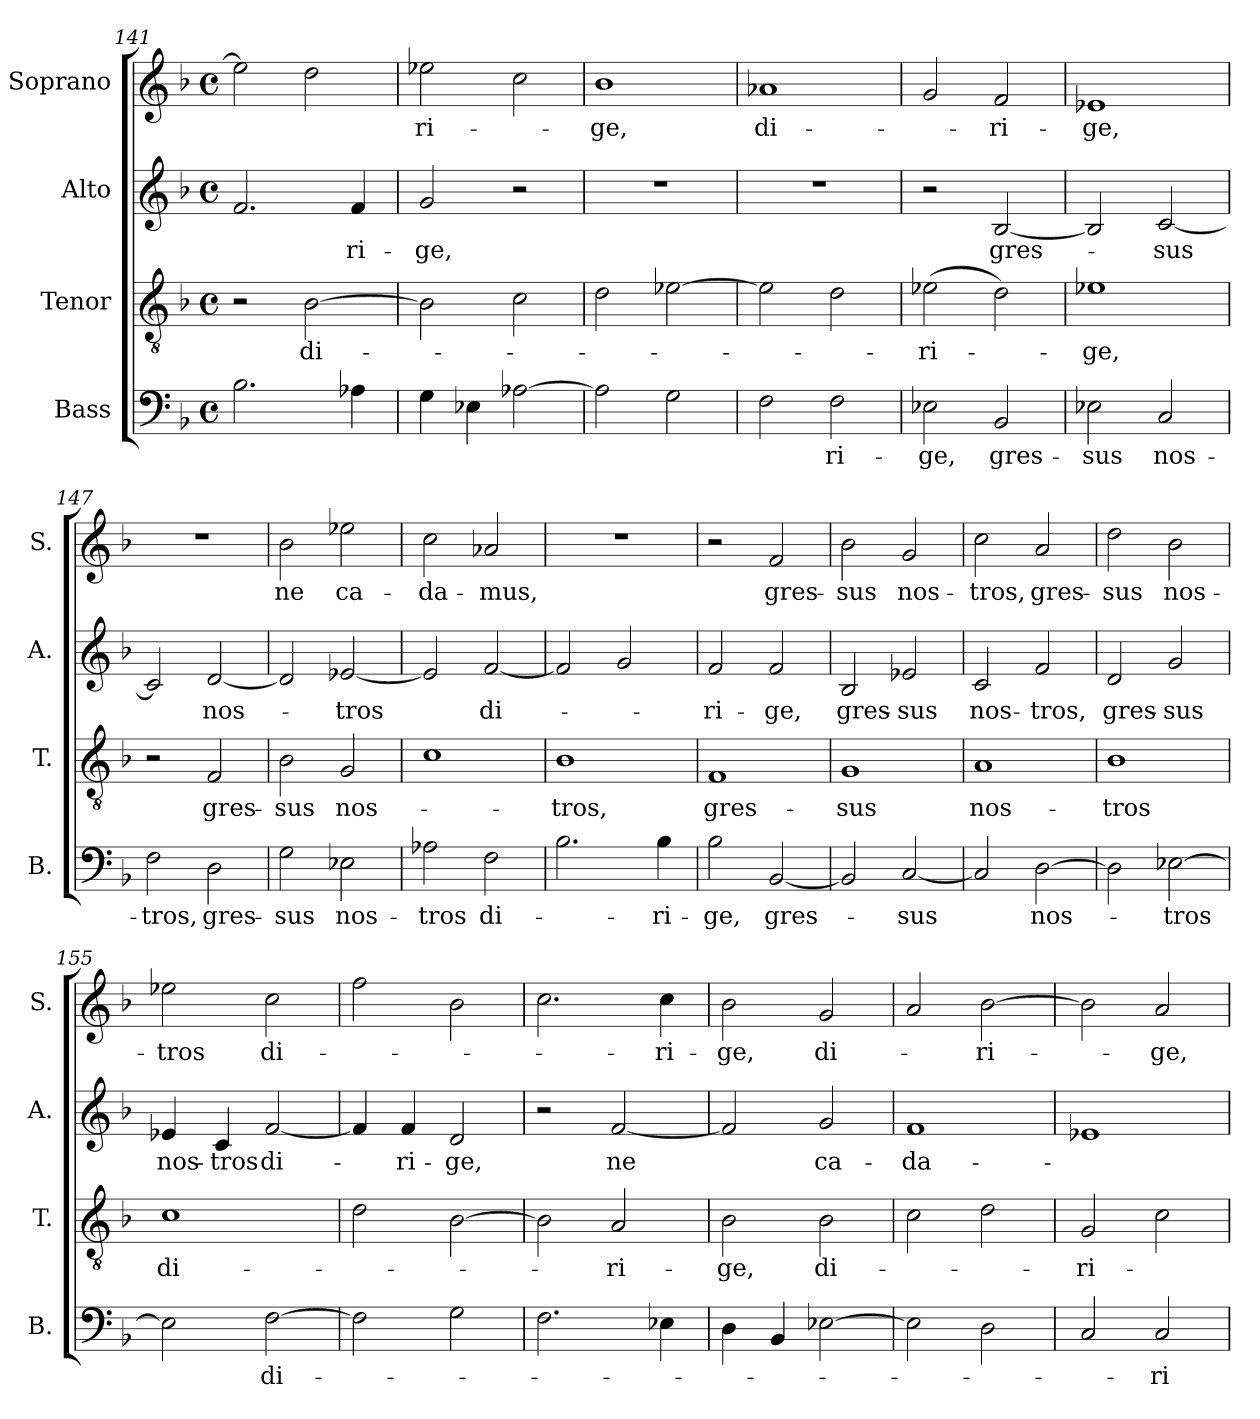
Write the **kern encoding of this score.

**kern	**text	**kern	**text	**kern	**text	**kern	**text
*part4	*part4	*part3	*part3	*part2	*part2	*part1	*part1
*staff4	*staff4	*staff3	*staff3	*staff2	*staff2	*staff1	*staff1
*I"Bass	*	*I"Tenor	*	*I"Alto	*	*I"Soprano	*
*I'B.	*	*I'T.	*	*I'A.	*	*I'S.	*
*clefF4	*	*clefGv2	*	*clefG2	*	*clefG2	*
*ITrd7c12	*	*ITrd7c12	*	*	*	*	*
*k[b-]	*	*k[b-]	*	*k[b-]	*	*k[b-]	*
*F:	*	*F:	*	*F:	*	*F:	*
*M4/4	*	*M4/4	*	*M4/4	*	*M4/4	*
*met(c)	*	*met(c)	*	*met(c)	*	*met(c)	*
=141	=141	=141	=141	=141	=141	=141	=141
2.BB-\	.	2r	.	2.f/	.	2ee-\]	.
!	!	!	!LO:LY:b	!	!	!	!
.	.	[2BB-\	di-	.	.	2dd\	.
!	!	!	!	!	!LO:LY:b	!	!
4AA-X\	.	.	.	4f/	-ri-	.	.
=142	=142	=142	=142	=142	=142	=142	=142
!	!	!	!	!	!LO:LY:b	!	!LO:LY:b
4GG\	.	2BB-\]	.	2g/	-ge,	2ee-X\	-ri-
4EE-X\	.	.	.	.	.	.	.
[2AA-X\	.	2C\	.	2r	.	2cc\	.
=143	=143	=143	=143	=143	=143	=143	=143
!	!	!	!	!	!	!	!LO:LY:b
2AA-\]	.	2D\	.	1r	.	1b-	-ge,
2GG\	.	[2E-X\	.	.	.	.	.
=144	=144	=144	=144	=144	=144	=144	=144
!	!	!	!	!	!	!	!LO:LY:b
2FF\	.	2E-\]	.	1r	.	1a-X	di-
!	!LO:LY:b	!	!	!	!	!	!
2FF\	-ri-	2D\	.	.	.	.	.
=145	=145	=145	=145	=145	=145	=145	=145
!	!LO:LY:b	!	!LO:LY:b	!	!	!	!
2EE-X\	-ge,	(>2E-X\	-ri-	2r	.	2g/	.
!	!LO:LY:b	!	!	!	!LO:LY:b	!	!LO:LY:b
2BBB-/	gres-	2D\)	.	[2B-/	gres-	2f/	-ri-
=146	=146	=146	=146	=146	=146	=146	=146
!	!LO:LY:b	!	!LO:LY:b	!	!	!	!LO:LY:b
2EE-X\	-sus	1E-X	-ge,	2B-/]	.	1e-X	-ge,
!	!LO:LY:b	!	!	!	!LO:LY:b	!	!
2CC/	nos-	.	.	[2c/	-sus	.	.
=147	=147	=147	=147	=147	=147	=147	=147
!	!LO:LY:b	!	!	!	!	!	!
2FF\	-tros,	2r	.	2c/]	.	1r	.
!	!LO:LY:b	!	!LO:LY:b	!	!LO:LY:b	!	!
2DD\	gres-	2FF/	gres-	[2d/	nos-	.	.
!!LO:LB:g=z
=148	=148	=148	=148	=148	=148	=148	=148
!	!LO:LY:b	!	!LO:LY:b	!	!	!	!LO:LY:b
2GG\	-sus	2BB-\	-sus	2d/]	.	2b-\	ne
!	!LO:LY:b	!	!LO:LY:b	!	!LO:LY:b	!	!LO:LY:b
2EE-X\	nos-	2GG/	nos-	[2e-X/	-tros	2ee-X\	ca-
=149	=149	=149	=149	=149	=149	=149	=149
!	!LO:LY:b	!	!	!	!	!	!LO:LY:b
2AA-X\	-tros	1C	.	2e-/]	.	2cc\	-da-
!	!LO:LY:b	!	!	!	!LO:LY:b	!	!LO:LY:b
2FF\	di-	.	.	[2f/	di-	2a-X/	-mus,
=150	=150	=150	=150	=150	=150	=150	=150
!	!	!	!LO:LY:b	!	!	!	!
2.BB-\	.	1BB-	-tros,	2f/]	.	1r	.
.	.	.	.	2g/	.	.	.
!	!LO:LY:b	!	!	!	!	!	!
4BB-\	-ri-	.	.	.	.	.	.
=151	=151	=151	=151	=151	=151	=151	=151
!	!LO:LY:b	!	!LO:LY:b	!	!LO:LY:b	!	!
2BB-\	-ge,	1FF	gres-	2f/	-ri-	2r	.
!	!LO:LY:b	!	!	!	!LO:LY:b	!	!LO:LY:b
[2BBB-/	gres-	.	.	2f/	-ge,	2f/	gres-
=152	=152	=152	=152	=152	=152	=152	=152
!	!	!	!LO:LY:b	!	!LO:LY:b	!	!LO:LY:b
2BBB-/]	.	1GG	-sus	2B-/	gres-	2b-\	-sus
!	!LO:LY:b	!	!	!	!LO:LY:b	!	!LO:LY:b
[2CC/	-sus	.	.	2e-X/	-sus	2g/	nos-
=153	=153	=153	=153	=153	=153	=153	=153
!	!	!	!LO:LY:b	!	!LO:LY:b	!	!LO:LY:b
2CC/]	.	1AA	nos-	2c/	nos-	2cc\	-tros,
!	!LO:LY:b	!	!	!	!LO:LY:b	!	!LO:LY:b
[2DD\	nos-	.	.	2f/	-tros,	2a/	gres-
=154	=154	=154	=154	=154	=154	=154	=154
!	!	!	!LO:LY:b	!	!LO:LY:b	!	!LO:LY:b
2DD\]	.	1BB-	-tros	2d/	gres-	2dd\	-sus
!	!LO:LY:b	!	!	!	!LO:LY:b	!	!LO:LY:b
[2EE-X\	-tros	.	.	2g/	-sus	2b-\	nos-
=155	=155	=155	=155	=155	=155	=155	=155
!	!	!	!LO:LY:b	!	!LO:LY:b	!	!LO:LY:b
2EE-\]	.	1C	di-	4e-X/	nos-	2ee-X\	-tros
!	!	!	!	!	!LO:LY:b	!	!
.	.	.	.	4c/	-tros	.	.
!	!LO:LY:b	!	!	!	!LO:LY:b	!	!LO:LY:b
[2FF\	di-	.	.	[2f/	di-	2cc\	di-
!!LO:PB:g=z
=156	=156	=156	=156	=156	=156	=156	=156
2FF\]	.	2D\	.	4f/]	.	2ff\	.
!	!	!	!	!	!LO:LY:b	!	!
.	.	.	.	4f/	-ri-	.	.
!	!	!	!	!	!LO:LY:b	!	!
2GG\	.	[2BB-\	.	2d/	-ge,	2b-\	.
=157	=157	=157	=157	=157	=157	=157	=157
2.FF\	.	2BB-\]	.	2r	.	2.cc\	.
!	!	!	!LO:LY:b	!	!LO:LY:b	!	!
.	.	2AA/	-ri-	[2f/	ne	.	.
!	!	!	!	!	!	!	!LO:LY:b
4EE-X\	.	.	.	.	.	4cc\	-ri-
=158	=158	=158	=158	=158	=158	=158	=158
!	!	!	!LO:LY:b	!	!	!	!LO:LY:b
4DD\	.	2BB-\	-ge,	2f/]	.	2b-\	-ge,
4BBB-/	.	.	.	.	.	.	.
!	!	!	!LO:LY:b	!	!LO:LY:b	!	!LO:LY:b
[2EE-X\	.	2BB-\	di-	2g/	ca-	2g/	di-
=159	=159	=159	=159	=159	=159	=159	=159
!	!	!	!	!	!LO:LY:b	!	!
2EE-\]	.	2C\	.	1f	-da-	2a/	.
!	!	!	!	!	!	!	!LO:LY:b
2DD\	.	2D\	.	.	.	[2b-\	-ri-
=160	=160	=160	=160	=160	=160	=160	=160
!	!	!	!LO:LY:b	!	!	!	!
2CC/	.	2GG/	-ri-	1e-X	.	2b-\]	.
!	!LO:LY:b	!	!	!	!	!	!LO:LY:b
2CC/	-ri-	2C\	.	.	.	2a/	-ge,
=	=	=	=	=	=	=	=
*-	*-	*-	*-	*-	*-	*-	*-
